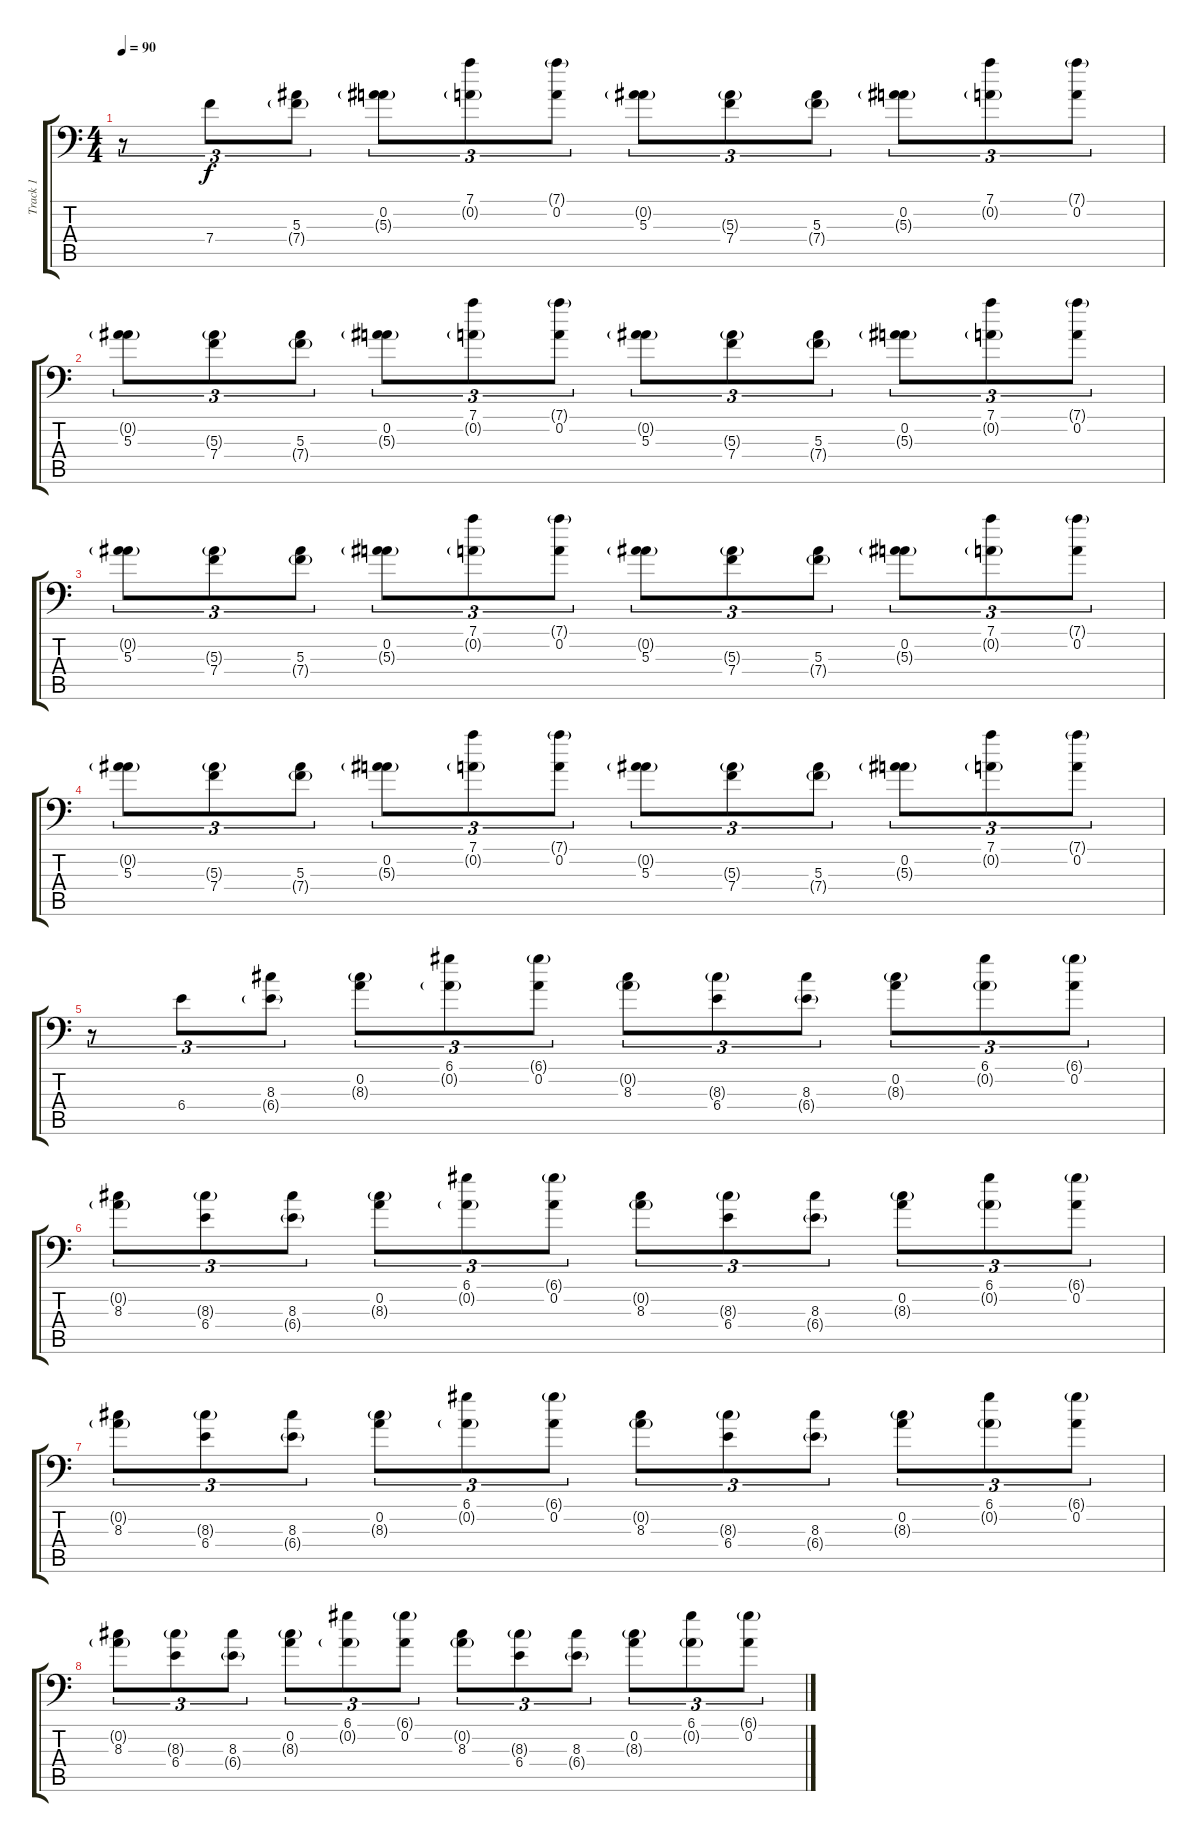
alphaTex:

\track ("Track 1" "Track 1") {instrument electricguitarjazz}
\staff {score tabs}
\tuning (D4 A3 F3 Bb2 F2 Bb1) {hide}
\ts (4 4)
\tempo 90
\clef f4
\ks c
r.8{tu (3 2) dy f} 7.4.8{tu (3 2)} (5.3 7.4{g}).8{tu (3 2)} (0.2 5.3{g}).8{tu (3 2)} (7.1 0.2{g}).8{tu (3 2)} (7.1{g} 0.2).8{tu (3 2)} (0.2{g} 5.3).8{tu (3 2)} (5.3{g} 7.4).8{tu (3 2)} (5.3 7.4{g}).8{tu (3 2)} (0.2 5.3{g}).8{tu (3 2)} (7.1 0.2{g}).8{tu (3 2)} (7.1{g} 0.2).8{tu (3 2)} |
(0.2{g} 5.3).8{tu (3 2)} (5.3{g} 7.4).8{tu (3 2)} (5.3 7.4{g}).8{tu (3 2)} (0.2 5.3{g}).8{tu (3 2)} (7.1 0.2{g}).8{tu (3 2)} (7.1{g} 0.2).8{tu (3 2)} (0.2{g} 5.3).8{tu (3 2)} (5.3{g} 7.4).8{tu (3 2)} (5.3 7.4{g}).8{tu (3 2)} (0.2 5.3{g}).8{tu (3 2)} (7.1 0.2{g}).8{tu (3 2)} (7.1{g} 0.2).8{tu (3 2)} |
(0.2{g} 5.3).8{tu (3 2)} (5.3{g} 7.4).8{tu (3 2)} (5.3 7.4{g}).8{tu (3 2)} (0.2 5.3{g}).8{tu (3 2)} (7.1 0.2{g}).8{tu (3 2)} (7.1{g} 0.2).8{tu (3 2)} (0.2{g} 5.3).8{tu (3 2)} (5.3{g} 7.4).8{tu (3 2)} (5.3 7.4{g}).8{tu (3 2)} (0.2 5.3{g}).8{tu (3 2)} (7.1 0.2{g}).8{tu (3 2)} (7.1{g} 0.2).8{tu (3 2)} |
(0.2{g} 5.3).8{tu (3 2)} (5.3{g} 7.4).8{tu (3 2)} (5.3 7.4{g}).8{tu (3 2)} (0.2 5.3{g}).8{tu (3 2)} (7.1 0.2{g}).8{tu (3 2)} (7.1{g} 0.2).8{tu (3 2)} (0.2{g} 5.3).8{tu (3 2)} (5.3{g} 7.4).8{tu (3 2)} (5.3 7.4{g}).8{tu (3 2)} (0.2 5.3{g}).8{tu (3 2)} (7.1 0.2{g}).8{tu (3 2)} (7.1{g} 0.2).8{tu (3 2)} |
r.8{tu (3 2)} 6.4.8{tu (3 2)} (8.3 6.4{g}).8{tu (3 2)} (0.2 8.3{g}).8{tu (3 2)} (6.1 0.2{g}).8{tu (3 2)} (6.1{g} 0.2).8{tu (3 2)} (0.2{g} 8.3).8{tu (3 2)} (8.3{g} 6.4).8{tu (3 2)} (8.3 6.4{g}).8{tu (3 2)} (0.2 8.3{g}).8{tu (3 2)} (6.1 0.2{g}).8{tu (3 2)} (6.1{g} 0.2).8{tu (3 2)} |
(0.2{g} 8.3).8{tu (3 2)} (8.3{g} 6.4).8{tu (3 2)} (8.3 6.4{g}).8{tu (3 2)} (0.2 8.3{g}).8{tu (3 2)} (6.1 0.2{g}).8{tu (3 2)} (6.1{g} 0.2).8{tu (3 2)} (0.2{g} 8.3).8{tu (3 2)} (8.3{g} 6.4).8{tu (3 2)} (8.3 6.4{g}).8{tu (3 2)} (0.2 8.3{g}).8{tu (3 2)} (6.1 0.2{g}).8{tu (3 2)} (6.1{g} 0.2).8{tu (3 2)} |
(0.2{g} 8.3).8{tu (3 2)} (8.3{g} 6.4).8{tu (3 2)} (8.3 6.4{g}).8{tu (3 2)} (0.2 8.3{g}).8{tu (3 2)} (6.1 0.2{g}).8{tu (3 2)} (6.1{g} 0.2).8{tu (3 2)} (0.2{g} 8.3).8{tu (3 2)} (8.3{g} 6.4).8{tu (3 2)} (8.3 6.4{g}).8{tu (3 2)} (0.2 8.3{g}).8{tu (3 2)} (6.1 0.2{g}).8{tu (3 2)} (6.1{g} 0.2).8{tu (3 2)} |
(0.2{g} 8.3).8{tu (3 2)} (8.3{g} 6.4).8{tu (3 2)} (8.3 6.4{g}).8{tu (3 2)} (0.2 8.3{g}).8{tu (3 2)} (6.1 0.2{g}).8{tu (3 2)} (6.1{g} 0.2).8{tu (3 2)} (0.2{g} 8.3).8{tu (3 2)} (8.3{g} 6.4).8{tu (3 2)} (8.3 6.4{g}).8{tu (3 2)} (0.2 8.3{g}).8{tu (3 2)} (6.1 0.2{g}).8{tu (3 2)} (6.1{g} 0.2).8{tu (3 2)}
